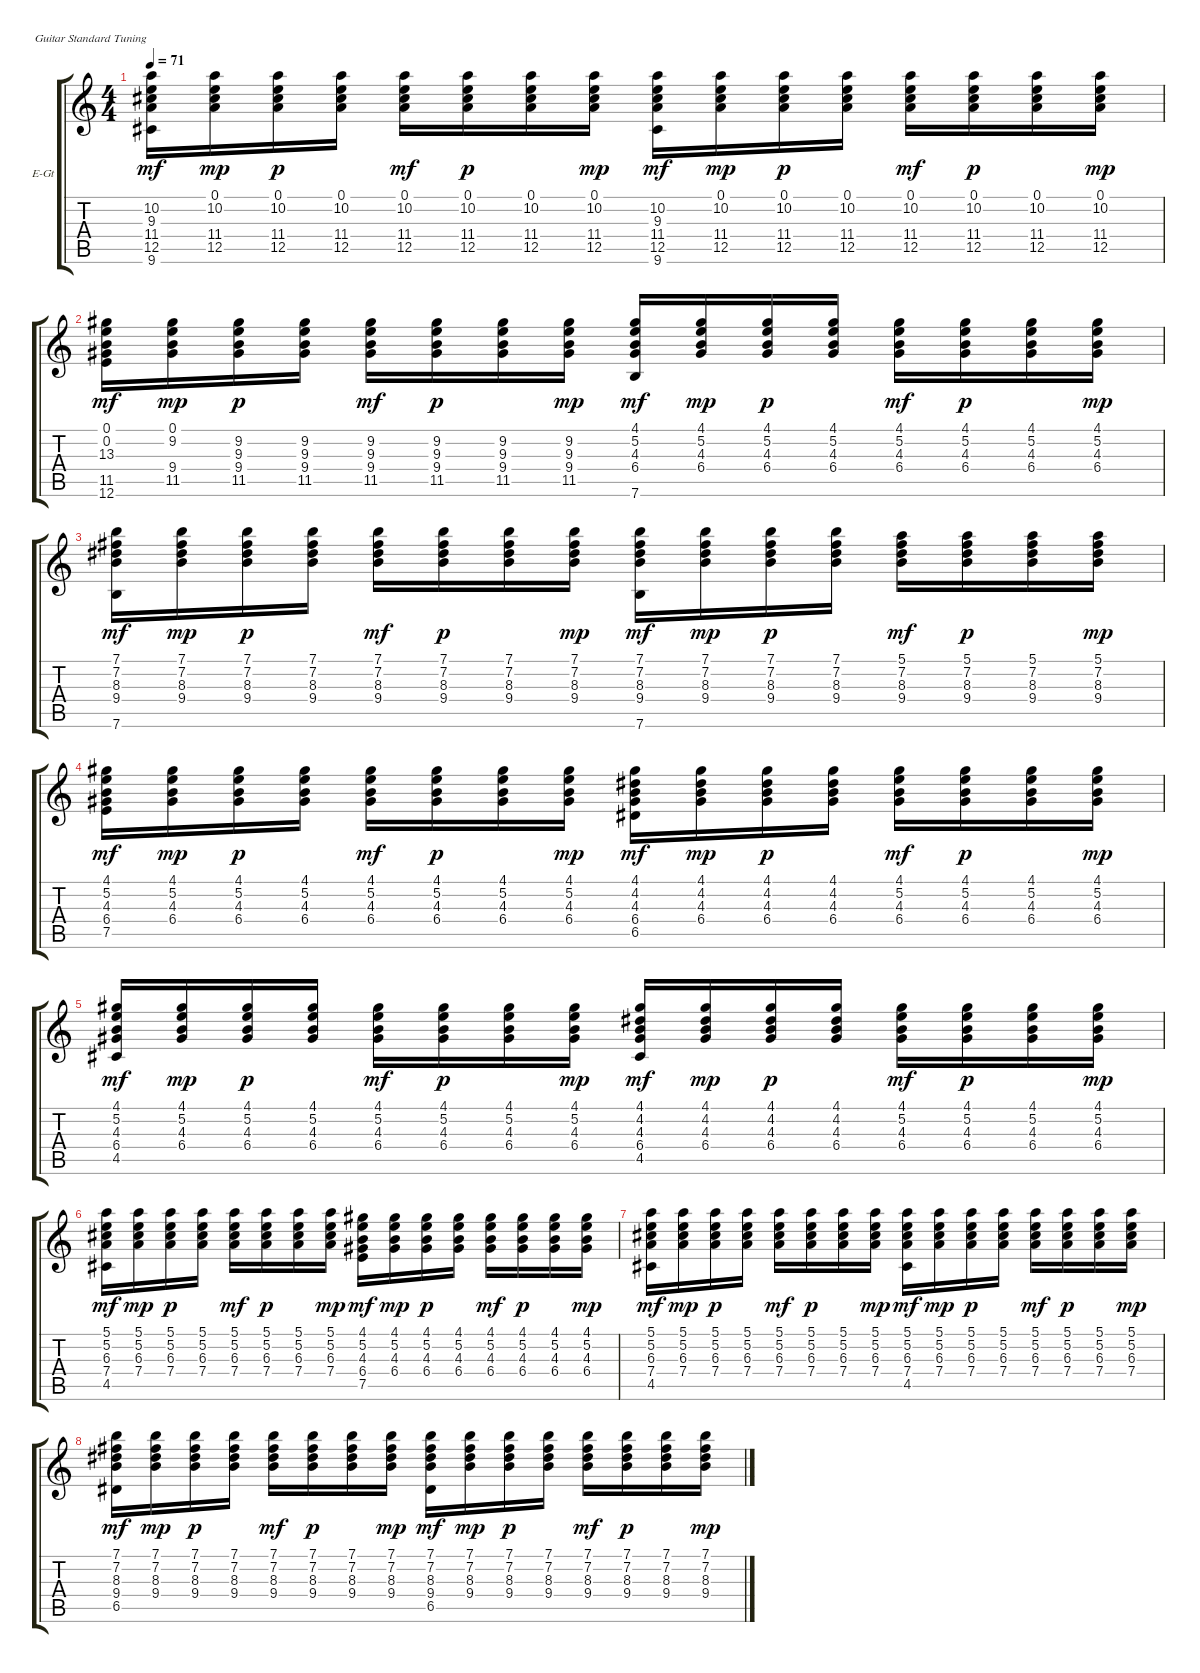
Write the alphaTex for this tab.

\bracketExtendMode groupsimilarinstruments
\firstSystemTrackNameOrientation horizontal
\otherSystemsTrackNameOrientation horizontal
\track ("Гитара 2" "E-Gt") {instrument electricguitarclean}
\staff {score tabs}
\tuning (E4 B3 G3 D3 A2 E2)
\ts (4 4)
\tempo 71
\clef g2
\ks c
(10.2 9.3 11.4 12.5 9.6).16{dy mf} (0.1 10.2 11.4 12.5).16{dy mp} (0.1 10.2 11.4 12.5).16{dy p} (0.1 10.2 11.4 12.5).16 (0.1 10.2 11.4 12.5).16{dy mf} (0.1 10.2 11.4 12.5).16{dy p} (0.1 10.2 11.4 12.5).16 (0.1 10.2 11.4 12.5).16{dy mp} (10.2 9.3 11.4 12.5 9.6).16{dy mf} (0.1 10.2 11.4 12.5).16{dy mp} (0.1 10.2 11.4 12.5).16{dy p} (0.1 10.2 11.4 12.5).16 (0.1 10.2 11.4 12.5).16{dy mf} (0.1 10.2 11.4 12.5).16{dy p} (0.1 10.2 11.4 12.5).16 (0.1 10.2 11.4 12.5).16{dy mp} |
(0.1 0.2 13.3 11.5 12.6).16{dy mf} (0.1 9.2 9.4 11.5).16{dy mp} (9.2 9.3 9.4 11.5).16{dy p} (9.2 9.3 9.4 11.5).16 (9.2 9.3 9.4 11.5).16{dy mf} (9.2 9.3 9.4 11.5).16{dy p} (9.2 9.3 9.4 11.5).16 (9.2 9.3 9.4 11.5).16{dy mp} (4.1 5.2 4.3 6.4 7.6).16{dy mf} (4.1 5.2 4.3 6.4).16{dy mp} (4.1 5.2 4.3 6.4).16{dy p} (4.1 5.2 4.3 6.4).16 (4.1 5.2 4.3 6.4).16{dy mf} (4.1 5.2 4.3 6.4).16{dy p} (4.1 5.2 4.3 6.4).16 (4.1 5.2 4.3 6.4).16{dy mp} |
(7.1 7.2 8.3 9.4 7.6).16{dy mf} (7.1 7.2 8.3 9.4).16{dy mp} (7.1 7.2 8.3 9.4).16{dy p} (7.1 7.2 8.3 9.4).16 (7.1 7.2 8.3 9.4).16{dy mf} (7.1 7.2 8.3 9.4).16{dy p} (7.1 7.2 8.3 9.4).16 (7.1 7.2 8.3 9.4).16{dy mp} (7.1 7.2 8.3 9.4 7.6).16{dy mf} (7.1 7.2 8.3 9.4).16{dy mp} (7.1 7.2 8.3 9.4).16{dy p} (7.1 7.2 8.3 9.4).16 (5.1 7.2 8.3 9.4).16{dy mf} (5.1 7.2 8.3 9.4).16{dy p} (5.1 7.2 8.3 9.4).16 (5.1 7.2 8.3 9.4).16{dy mp} |
(4.1 5.2 4.3 6.4 7.5).16{dy mf} (4.1 5.2 4.3 6.4).16{dy mp} (4.1 5.2 4.3 6.4).16{dy p} (4.1 5.2 4.3 6.4).16 (4.1 5.2 4.3 6.4).16{dy mf} (4.1 5.2 4.3 6.4).16{dy p} (4.1 5.2 4.3 6.4).16 (4.1 5.2 4.3 6.4).16{dy mp} (4.1 4.2 4.3 6.4 6.5).16{dy mf} (4.1 4.2 4.3 6.4).16{dy mp} (4.1 4.2 4.3 6.4).16{dy p} (4.1 4.2 4.3 6.4).16 (4.1 5.2 4.3 6.4).16{dy mf} (4.1 5.2 4.3 6.4).16{dy p} (4.1 5.2 4.3 6.4).16 (4.1 5.2 4.3 6.4).16{dy mp} |
(4.1 5.2 4.3 6.4 4.5).16{dy mf} (4.1 5.2 4.3 6.4).16{dy mp} (4.1 5.2 4.3 6.4).16{dy p} (4.1 5.2 4.3 6.4).16 (4.1 5.2 4.3 6.4).16{dy mf} (4.1 5.2 4.3 6.4).16{dy p} (4.1 5.2 4.3 6.4).16 (4.1 5.2 4.3 6.4).16{dy mp} (4.1 4.2 4.3 6.4 4.5).16{dy mf} (4.1 4.2 4.3 6.4).16{dy mp} (4.1 4.2 4.3 6.4).16{dy p} (4.1 4.2 4.3 6.4).16 (4.1 5.2 4.3 6.4).16{dy mf} (4.1 5.2 4.3 6.4).16{dy p} (4.1 5.2 4.3 6.4).16 (4.1 5.2 4.3 6.4).16{dy mp} |
(5.1 5.2 6.3 7.4 4.5).16{dy mf} (5.1 5.2 6.3 7.4).16{dy mp} (5.1 5.2 6.3 7.4).16{dy p} (5.1 5.2 6.3 7.4).16 (5.1 5.2 6.3 7.4).16{dy mf} (5.1 5.2 6.3 7.4).16{dy p} (5.1 5.2 6.3 7.4).16 (5.1 5.2 6.3 7.4).16{dy mp} (4.1 5.2 4.3 6.4 7.5).16{dy mf} (4.1 5.2 4.3 6.4).16{dy mp} (4.1 5.2 4.3 6.4).16{dy p} (4.1 5.2 4.3 6.4).16 (4.1 5.2 4.3 6.4).16{dy mf} (4.1 5.2 4.3 6.4).16{dy p} (4.1 5.2 4.3 6.4).16 (4.1 5.2 4.3 6.4).16{dy mp} |
(5.1 5.2 6.3 7.4 4.5).16{dy mf} (5.1 5.2 6.3 7.4).16{dy mp} (5.1 5.2 6.3 7.4).16{dy p} (5.1 5.2 6.3 7.4).16 (5.1 5.2 6.3 7.4).16{dy mf} (5.1 5.2 6.3 7.4).16{dy p} (5.1 5.2 6.3 7.4).16 (5.1 5.2 6.3 7.4).16{dy mp} (5.1 5.2 6.3 7.4 4.5).16{dy mf} (5.1 5.2 6.3 7.4).16{dy mp} (5.1 5.2 6.3 7.4).16{dy p} (5.1 5.2 6.3 7.4).16 (5.1 5.2 6.3 7.4).16{dy mf} (5.1 5.2 6.3 7.4).16{dy p} (5.1 5.2 6.3 7.4).16 (5.1 5.2 6.3 7.4).16{dy mp} |
(7.1 7.2 8.3 9.4 6.5).16{dy mf} (7.1 7.2 8.3 9.4).16{dy mp} (7.1 7.2 8.3 9.4).16{dy p} (7.1 7.2 8.3 9.4).16 (7.1 7.2 8.3 9.4).16{dy mf} (7.1 7.2 8.3 9.4).16{dy p} (7.1 7.2 8.3 9.4).16 (7.1 7.2 8.3 9.4).16{dy mp} (7.1 7.2 8.3 9.4 6.5).16{dy mf} (7.1 7.2 8.3 9.4).16{dy mp} (7.1 7.2 8.3 9.4).16{dy p} (7.1 7.2 8.3 9.4).16 (7.1 7.2 8.3 9.4).16{dy mf} (7.1 7.2 8.3 9.4).16{dy p} (7.1 7.2 8.3 9.4).16 (7.1 7.2 8.3 9.4).16{dy mp}
